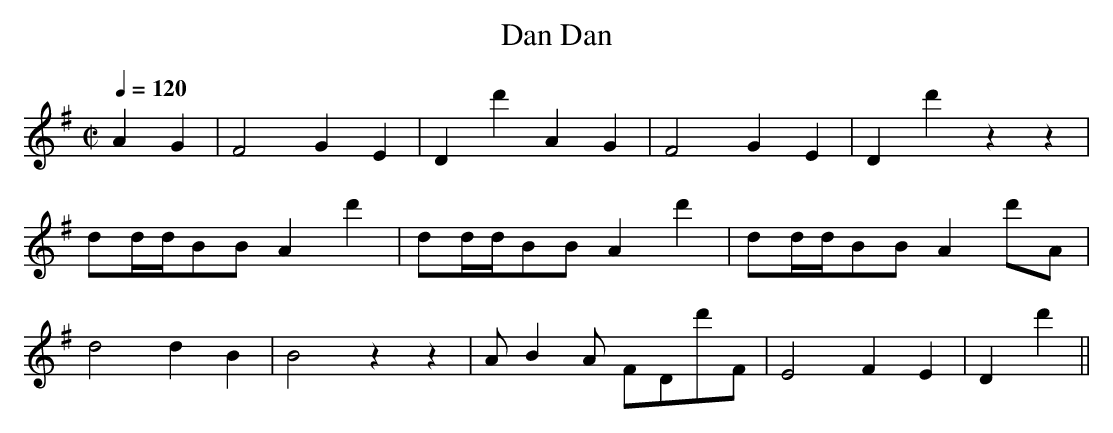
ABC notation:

X:1
T:Dan Dan
M:C|
L:1/8
Q:1/4=120
K:G
A2G2|\
F4 G2E2|D2d'2 A2G2|F4 G2E2|D2d'2 z2z2|
dd/d/BB A2d'2|dd/d/BB A2d'2|dd/d/BB A2d'A|
d4 d2B2|B4 z2z2|AB2A FDd'F|E4 F2E2|D2d'2||
